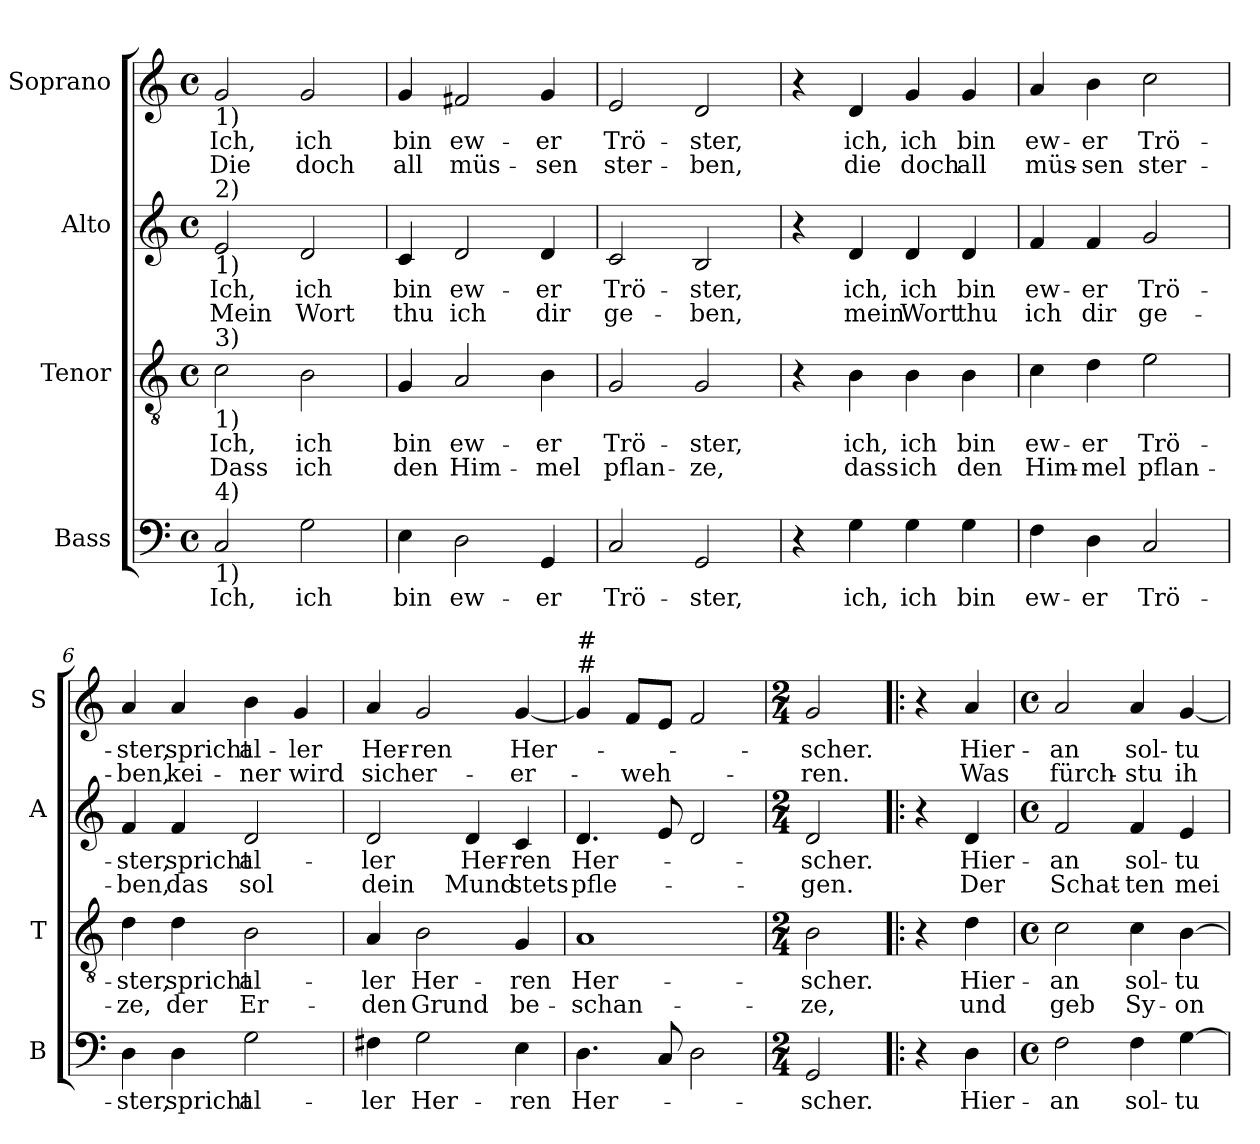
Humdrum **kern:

**kern	**text	**kern	**text	**text	**kern	**text	**text	**kern	**text	**text
*part4	*part4	*part3	*part3	*part3	*part2	*part2	*part2	*part1	*part1	*part1
*staff4	*staff4	*staff3	*staff3	*staff3	*staff2	*staff2	*staff2	*staff1	*staff1	*staff1
*I"Bass	*	*I"Tenor	*	*	*I"Alto	*	*	*I"Soprano	*	*
*I'B	*	*I'T	*	*	*I'A	*	*	*I'S	*	*
*clefF4	*	*clefGv2	*	*	*clefG2	*	*	*clefG2	*	*
*k[]	*	*k[]	*	*	*k[]	*	*	*k[]	*	*
*C:	*	*C:	*	*	*C:	*	*	*C:	*	*
*M4/4	*	*M4/4	*	*	*M4/4	*	*	*M4/4	*	*
*met(c)	*	*met(c)	*	*	*met(c)	*	*	*met(c)	*	*
=1	=1	=1	=1	=1	=1	=1	=1	=1	=1	=1
!	!	!	!	!	!	!	!	!LO:TX:b:t=1)	!	!
!	!	!	!	!	!LO:TX:a:t=2)	!	!	!	!	!
!	!	!	!	!	!LO:TX:b:t=1)	!	!	!	!	!
!	!	!LO:TX:a:t=3)	!	!	!	!	!	!	!	!
!	!	!LO:TX:b:t=1)	!	!	!	!	!	!	!	!
!LO:TX:a:t=4)	!	!	!	!	!	!	!	!	!	!
!LO:TX:b:t=1)	!	!	!	!	!	!	!	!	!	!
!	!LO:LY:b	!	!LO:LY:b	!LO:LY:b	!	!LO:LY:b	!LO:LY:b	!	!LO:LY:b	!LO:LY:b
2C/	Ich,	2c\	Ich,	Dass	2e/	Ich,	Mein	2g/	Ich,	Die
!	!LO:LY:b	!	!LO:LY:b	!LO:LY:b	!	!LO:LY:b	!LO:LY:b	!	!LO:LY:b	!LO:LY:b
2G\	ich	2B\	ich	ich	2d/	ich	Wort	2g/	ich	doch
=2	=2	=2	=2	=2	=2	=2	=2	=2	=2	=2
!	!LO:LY:b	!	!LO:LY:b	!LO:LY:b	!	!LO:LY:b	!LO:LY:b	!	!LO:LY:b	!LO:LY:b
4E\	bin	4G/	bin	den	4c/	bin	thu	4g/	bin	all
!	!LO:LY:b	!	!LO:LY:b	!LO:LY:b	!	!LO:LY:b	!LO:LY:b	!	!LO:LY:b	!LO:LY:b
2D\	ew-	2A/	ew-	Him-	2d/	ew-	ich	2f#X/	ew-	müs-
!	!LO:LY:b	!	!LO:LY:b	!LO:LY:b	!	!LO:LY:b	!LO:LY:b	!	!LO:LY:b	!LO:LY:b
4GG/	-er	4B\	-er	-mel	4d/	-er	dir	4g/	-er	-sen
=3	=3	=3	=3	=3	=3	=3	=3	=3	=3	=3
!	!LO:LY:b	!	!LO:LY:b	!LO:LY:b	!	!LO:LY:b	!LO:LY:b	!	!LO:LY:b	!LO:LY:b
2C/	Trö-	2G/	Trö-	pflan-	2c/	Trö-	ge-	2e/	Trö-	ster-
!	!LO:LY:b	!	!LO:LY:b	!LO:LY:b	!	!LO:LY:b	!LO:LY:b	!	!LO:LY:b	!LO:LY:b
2GG/	-ster,	2G/	-ster,	-ze,	2B/	-ster,	-ben,	2d/	-ster,	-ben,
=4	=4	=4	=4	=4	=4	=4	=4	=4	=4	=4
4r	.	4r	.	.	4r	.	.	4r	.	.
!	!LO:LY:b	!	!LO:LY:b	!LO:LY:b	!	!LO:LY:b	!LO:LY:b	!	!LO:LY:b	!LO:LY:b
4G\	ich,	4B\	ich,	dass	4d/	ich,	mein	4d/	ich,	die
!	!LO:LY:b	!	!LO:LY:b	!LO:LY:b	!	!LO:LY:b	!LO:LY:b	!	!LO:LY:b	!LO:LY:b
4G\	ich	4B\	ich	ich	4d/	ich	Wort	4g/	ich	doch
!	!LO:LY:b	!	!LO:LY:b	!LO:LY:b	!	!LO:LY:b	!LO:LY:b	!	!LO:LY:b	!LO:LY:b
4G\	bin	4B\	bin	den	4d/	bin	thu	4g/	bin	all
=5	=5	=5	=5	=5	=5	=5	=5	=5	=5	=5
!	!LO:LY:b	!	!LO:LY:b	!LO:LY:b	!	!LO:LY:b	!LO:LY:b	!	!LO:LY:b	!LO:LY:b
4F\	ew-	4c\	ew-	Him-	4f/	ew-	ich	4a/	ew-	müs-
!	!LO:LY:b	!	!LO:LY:b	!LO:LY:b	!	!LO:LY:b	!LO:LY:b	!	!LO:LY:b	!LO:LY:b
4D\	-er	4d\	-er	-mel	4f/	-er	dir	4b\	-er	-sen
!	!LO:LY:b	!	!LO:LY:b	!LO:LY:b	!	!LO:LY:b	!LO:LY:b	!	!LO:LY:b	!LO:LY:b
2C/	Trö-	2e\	Trö-	pflan-	2g/	Trö-	ge-	2cc\	Trö-	ster-
!!LO:LB:g=z
=6	=6	=6	=6	=6	=6	=6	=6	=6	=6	=6
!	!LO:LY:b	!	!LO:LY:b	!LO:LY:b	!	!LO:LY:b	!LO:LY:b	!	!LO:LY:b	!LO:LY:b
4D\	-ster,	4d\	-ster,	-ze,	4f/	-ster,	-ben,	4a/	-ster,	-ben,
!	!LO:LY:b	!	!LO:LY:b	!LO:LY:b	!	!LO:LY:b	!LO:LY:b	!	!LO:LY:b	!LO:LY:b
4D\	spricht	4d\	spricht	der	4f/	spricht	das	4a/	spricht	kei-
!	!LO:LY:b	!	!LO:LY:b	!LO:LY:b	!	!LO:LY:b	!LO:LY:b	!	!LO:LY:b	!LO:LY:b
2G\	al-	2B\	al-	Er-	2d/	al-	sol	4b\	al-	-ner
!	!	!	!	!	!	!	!	!	!LO:LY:b	!LO:LY:b
.	.	.	.	.	.	.	.	4g/	-ler	wird
=7	=7	=7	=7	=7	=7	=7	=7	=7	=7	=7
!	!LO:LY:b	!	!LO:LY:b	!LO:LY:b	!	!LO:LY:b	!LO:LY:b	!	!LO:LY:b	!LO:LY:b
4F#X\	-ler	4A/	-ler	-den	2d/	-ler	dein	4a/	Her-	sich
!	!LO:LY:b	!	!LO:LY:b	!LO:LY:b	!	!	!	!	!LO:LY:b	!LO:LY:b
2G\	Her-	2B\	Her-	Grund	.	.	.	2g/	-ren	er-
!	!	!	!	!	!	!LO:LY:b	!LO:LY:b	!	!	!
.	.	.	.	.	4d/	Her-	Mund	.	.	.
!	!LO:LY:b	!	!LO:LY:b	!LO:LY:b	!	!LO:LY:b	!LO:LY:b	!	!LO:LY:b	!LO:LY:b
4E\	-ren	4G/	-ren	be-	4c/	-ren	stets	[4g/	Her-	-er-
=8	=8	=8	=8	=8	=8	=8	=8	=8	=8	=8
!	!	!	!	!	!	!	!	!LO:TX:a:t=#	!	!
!	!	!	!	!	!	!	!	!LO:TX:a:t=#	!	!
!	!LO:LY:b	!	!LO:LY:b	!LO:LY:b	!	!LO:LY:b	!LO:LY:b	!	!	!
4.D\	Her-	1A	Her-	-schan-	4.d/	Her-	pfle-	4g/]	.	.
!	!	!	!	!	!	!	!	!	!	!LO:LY:b
.	.	.	.	.	.	.	.	8f/L	.	-weh-
8C/	.	.	.	.	8e/	.	.	8e/J	.	.
2D\	.	.	.	.	2d/	.	.	2f/	.	.
=9	=9	=9	=9	=9	=9	=9	=9	=9	=9	=9
*M2/4	*	*M2/4	*	*	*M2/4	*	*	*M2/4	*	*
!	!LO:LY:b	!	!LO:LY:b	!LO:LY:b	!	!LO:LY:b	!LO:LY:b	!	!LO:LY:b	!LO:LY:b
2GG/	-scher.	2B\	-scher.	-ze,	2d/	-scher.	-gen.	2g/	-scher.	-ren.
=10!|:	=10!|:	=10!|:	=10!|:	=10!|:	=10!|:	=10!|:	=10!|:	=10!|:	=10!|:	=10!|:
4r	.	4r	.	.	4r	.	.	4r	.	.
!	!LO:LY:b	!	!LO:LY:b	!LO:LY:b	!	!LO:LY:b	!LO:LY:b	!	!LO:LY:b	!LO:LY:b
4D\	Hier-	4d\	Hier-	und	4d/	Hier-	Der	4a/	Hier-	Was
!!LO:PB:g=z
=11	=11	=11	=11	=11	=11	=11	=11	=11	=11	=11
*M4/4	*	*M4/4	*	*	*M4/4	*	*	*M4/4	*	*
*met(c)	*	*met(c)	*	*	*met(c)	*	*	*met(c)	*	*
!	!LO:LY:b	!	!LO:LY:b	!LO:LY:b	!	!LO:LY:b	!LO:LY:b	!	!LO:LY:b	!LO:LY:b
2F\	-an	2c\	-an	geb	2f/	-an	Schat-	2a/	-an	fürch-
!	!LO:LY:b	!	!LO:LY:b	!LO:LY:b	!	!LO:LY:b	!LO:LY:b	!	!LO:LY:b	!LO:LY:b
4F\	sol-	4c\	sol-	Sy-	4f/	sol-	-ten	4a/	sol-	-stu
!	!LO:LY:b	!	!LO:LY:b	!LO:LY:b	!	!LO:LY:b	!LO:LY:b	!	!LO:LY:b	!LO:LY:b
[4G\	-tu	[4B\	-tu	-on	4e/	-tu	mei-	[4g/	-tu	ih-
=	=	=	=	=	=	=	=	=	=	=
*-	*-	*-	*-	*-	*-	*-	*-	*-	*-	*-
